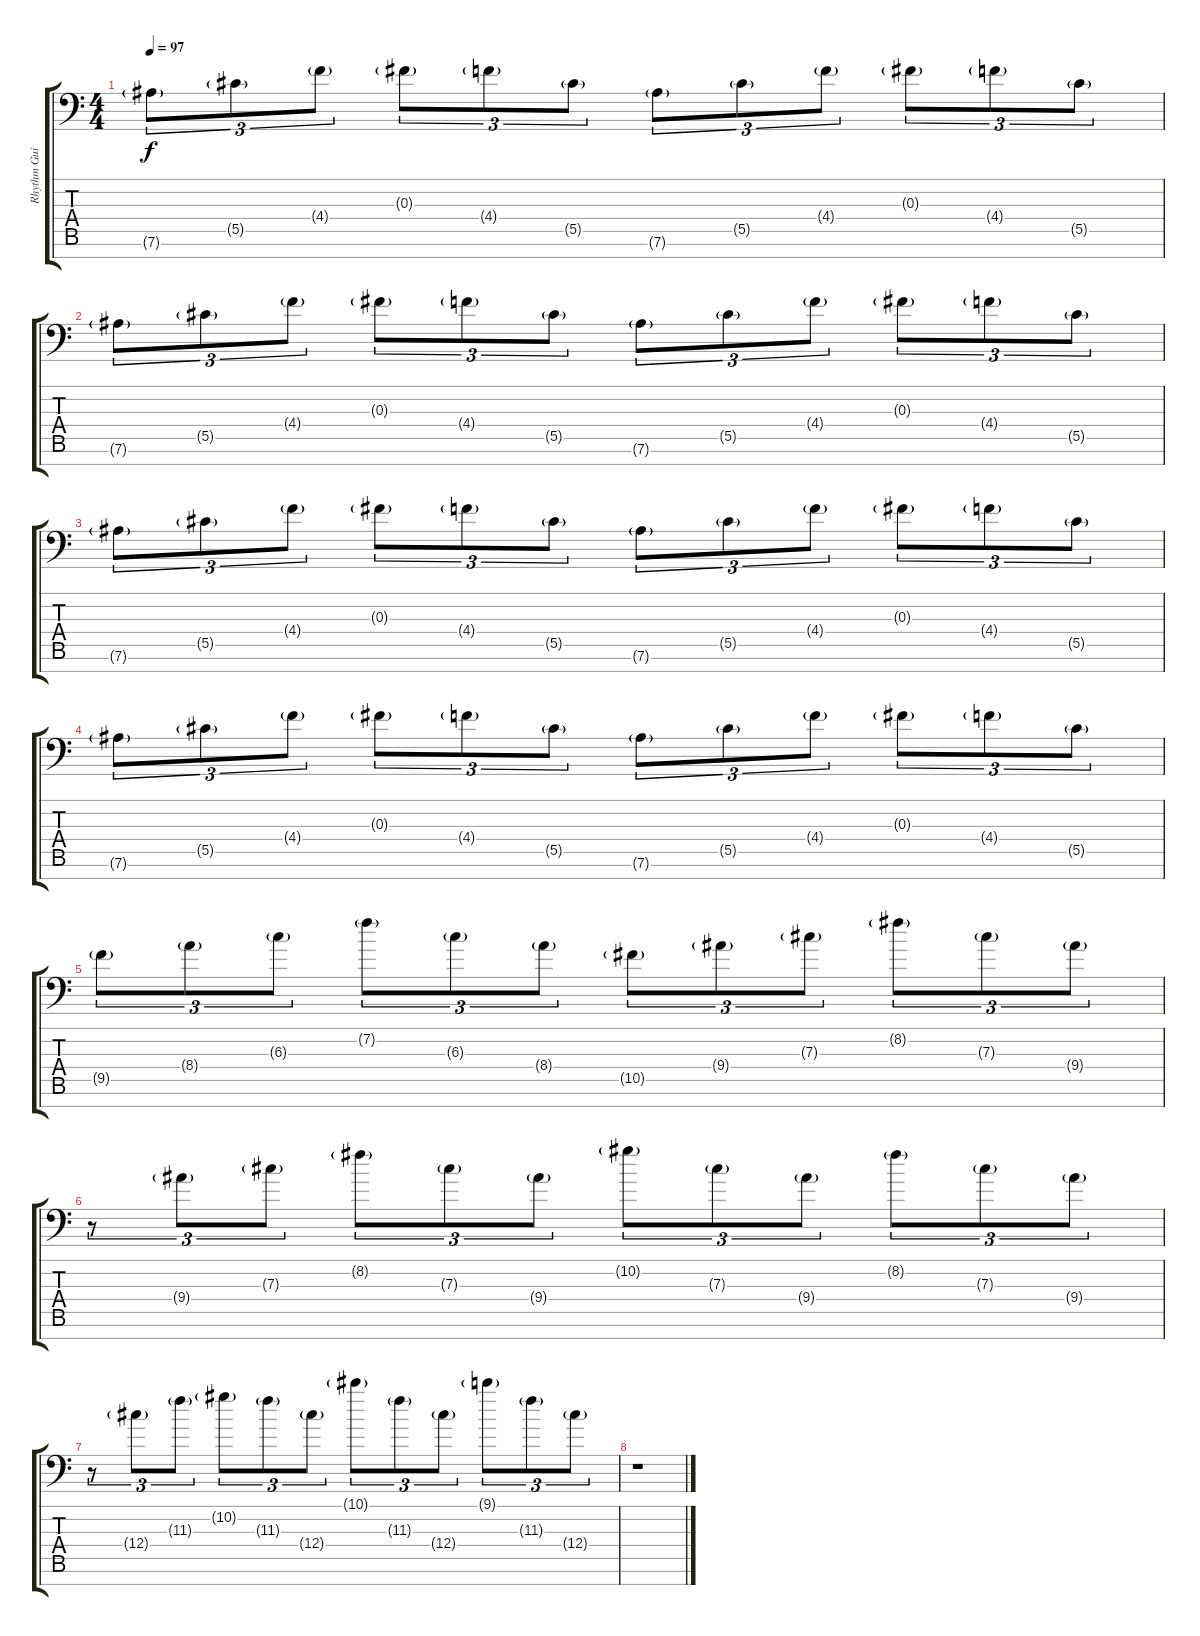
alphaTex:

\track ("Rhythm Guitar Left" "Rhythm Gui") {instrument distortionguitar}
\staff {score tabs}
\tuning (Eb4 Bb3 Gb3 Db3 Ab2 Eb2 Bb1) {hide}
\ts (4 4)
\tempo 97
\clef f4
\ks c
7.6{g}.8{tu (3 2) dy f} 5.5{g}.8{tu (3 2)} 4.4{g}.8{tu (3 2)} 0.3{g}.8{tu (3 2)} 4.4{g}.8{tu (3 2)} 5.5{g}.8{tu (3 2)} 7.6{g}.8{tu (3 2)} 5.5{g}.8{tu (3 2)} 4.4{g}.8{tu (3 2)} 0.3{g}.8{tu (3 2)} 4.4{g}.8{tu (3 2)} 5.5{g}.8{tu (3 2)} |
7.6{g}.8{tu (3 2)} 5.5{g}.8{tu (3 2)} 4.4{g}.8{tu (3 2)} 0.3{g}.8{tu (3 2)} 4.4{g}.8{tu (3 2)} 5.5{g}.8{tu (3 2)} 7.6{g}.8{tu (3 2)} 5.5{g}.8{tu (3 2)} 4.4{g}.8{tu (3 2)} 0.3{g}.8{tu (3 2)} 4.4{g}.8{tu (3 2)} 5.5{g}.8{tu (3 2)} |
7.6{g}.8{tu (3 2)} 5.5{g}.8{tu (3 2)} 4.4{g}.8{tu (3 2)} 0.3{g}.8{tu (3 2)} 4.4{g}.8{tu (3 2)} 5.5{g}.8{tu (3 2)} 7.6{g}.8{tu (3 2)} 5.5{g}.8{tu (3 2)} 4.4{g}.8{tu (3 2)} 0.3{g}.8{tu (3 2)} 4.4{g}.8{tu (3 2)} 5.5{g}.8{tu (3 2)} |
7.6{g}.8{tu (3 2)} 5.5{g}.8{tu (3 2)} 4.4{g}.8{tu (3 2)} 0.3{g}.8{tu (3 2)} 4.4{g}.8{tu (3 2)} 5.5{g}.8{tu (3 2)} 7.6{g}.8{tu (3 2)} 5.5{g}.8{tu (3 2)} 4.4{g}.8{tu (3 2)} 0.3{g}.8{tu (3 2)} 4.4{g}.8{tu (3 2)} 5.5{g}.8{tu (3 2)} |
9.5{g}.8{tu (3 2)} 8.4{g}.8{tu (3 2)} 6.3{g}.8{tu (3 2)} 7.2{g}.8{tu (3 2)} 6.3{g}.8{tu (3 2)} 8.4{g}.8{tu (3 2)} 10.5{g}.8{tu (3 2)} 9.4{g}.8{tu (3 2)} 7.3{g}.8{tu (3 2)} 8.2{g}.8{tu (3 2)} 7.3{g}.8{tu (3 2)} 9.4{g}.8{tu (3 2)} |
r.8{tu (3 2)} 9.4{g}.8{tu (3 2)} 7.3{g}.8{tu (3 2)} 8.2{g}.8{tu (3 2)} 7.3{g}.8{tu (3 2)} 9.4{g}.8{tu (3 2)} 10.2{g}.8{tu (3 2)} 7.3{g}.8{tu (3 2)} 9.4{g}.8{tu (3 2)} 8.2{g}.8{tu (3 2)} 7.3{g}.8{tu (3 2)} 9.4{g}.8{tu (3 2)} |
r.8{tu (3 2)} 12.4{g}.8{tu (3 2)} 11.3{g}.8{tu (3 2)} 10.2{g}.8{tu (3 2)} 11.3{g}.8{tu (3 2)} 12.4{g}.8{tu (3 2)} 10.1{g}.8{tu (3 2)} 11.3{g}.8{tu (3 2)} 12.4{g}.8{tu (3 2)} 9.1{g}.8{tu (3 2)} 11.3{g}.8{tu (3 2)} 12.4{g}.8{tu (3 2)} |
r.1
